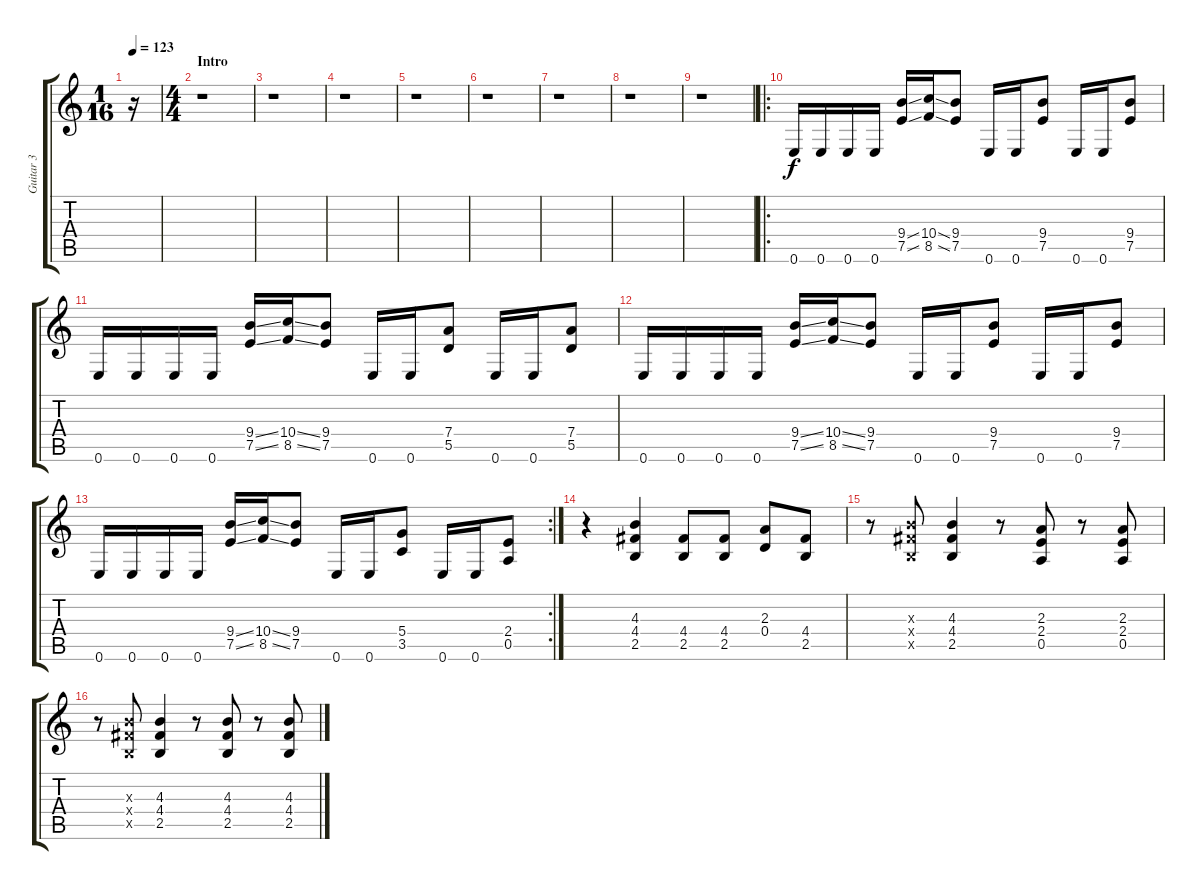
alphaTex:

\track ("Guitar 3" "Guitar 3") {instrument overdrivenguitar}
\staff {score tabs}
\tuning (E4 B3 G3 D3 A2 E2) {hide}
\ts (1 16)
\tempo 123
\clef g2
\ks c
r.16{dy f instrument overdrivenguitar} |
\ts (4 4)
\section ("" "Intro")
r.1 |
r.1 |
r.1 |
r.1 |
r.1 |
r.1 |
r.1 |
r.1 |
\ro
0.6.16 0.6.16 0.6.16 0.6.16 (9.4{ss} 7.5{ss}).16 (10.4{ss} 8.5{ss}).16 (9.4 7.5).8 0.6.16 0.6.16 (9.4 7.5).8 0.6.16 0.6.16 (9.4 7.5).8 |
0.6.16 0.6.16 0.6.16 0.6.16 (9.4{ss} 7.5{ss}).16 (10.4{ss} 8.5{ss}).16 (9.4 7.5).8 0.6.16 0.6.16 (7.4 5.5).8 0.6.16 0.6.16 (7.4 5.5).8 |
0.6.16 0.6.16 0.6.16 0.6.16 (9.4{ss} 7.5{ss}).16 (10.4{ss} 8.5{ss}).16 (9.4 7.5).8 0.6.16 0.6.16 (9.4 7.5).8 0.6.16 0.6.16 (9.4 7.5).8 |
\rc 2
0.6.16 0.6.16 0.6.16 0.6.16 (9.4{ss} 7.5{ss}).16 (10.4{ss} 8.5{ss}).16 (9.4 7.5).8 0.6.16 0.6.16 (5.4 3.5).8 0.6.16 0.6.16 (2.4 0.5).8 |
r.4 (4.3 4.4 2.5).4 (4.4 2.5).8 (4.4 2.5).8 (2.3 0.4).8 (4.4 2.5).8 |
r.8 (4.3{x} 4.4{x} 2.5{x}).8 (4.3 4.4 2.5).4 r.8 (2.3 2.4 0.5).8 r.8 (2.3 2.4 0.5).8 |
r.8 (4.3{x} 4.4{x} 2.5{x}).8 (4.3 4.4 2.5).4 r.8 (4.3 4.4 2.5).8 r.8 (4.3 4.4 2.5).8
